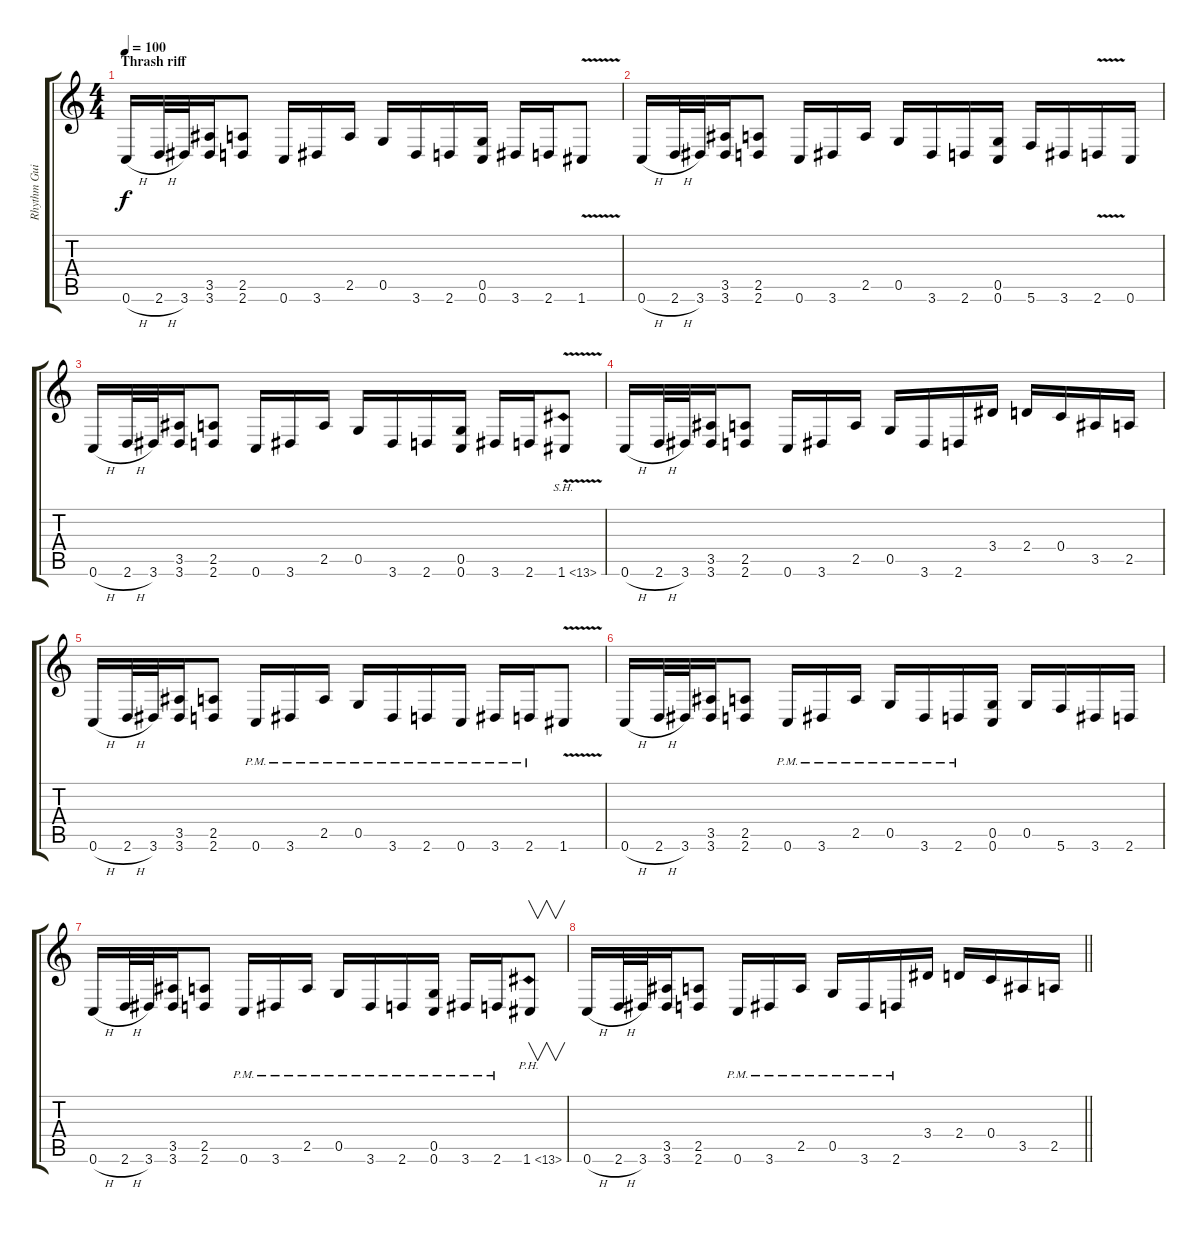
\track ("Rhythm Guitar R/Roope" "Rhythm Gui") {instrument distortionguitar}
\staff {score tabs}
\tuning (D4 A3 F3 C3 G2 C2) {hide}
\ts (4 4)
\section ("" "Thrash riff")
\tempo 100
\clef g2
\ks c
0.6{h}.16{dy f} 2.6{h}.32 3.6.32 (3.5 3.6).16 (2.5 2.6).8 0.6.16 3.6.16 2.5.16 0.5.16 3.6.16 2.6.16 (0.5 0.6).16 3.6.16 2.6.16 1.6{v}.8 |
0.6{h}.16 2.6{h}.32 3.6.32 (3.5 3.6).16 (2.5 2.6).8 0.6.16 3.6.16 2.5.16 0.5.16 3.6.16 2.6.16 (0.5 0.6).16 5.6.16 3.6.16 2.6{v}.16 0.6.16 |
0.6{h}.16 2.6{h}.32 3.6.32 (3.5 3.6).16 (2.5 2.6).8 0.6.16 3.6.16 2.5.16 0.5.16 3.6.16 2.6.16 (0.5 0.6).16 3.6.16 2.6.16 1.6{sh 12 v}.8 |
0.6{h}.16 2.6{h}.32 3.6.32 (3.5 3.6).16 (2.5 2.6).8 0.6.16 3.6.16 2.5.16 0.5.16 3.6.16 2.6.16 3.4.16 2.4.16 0.4.16 3.5.16 2.5.16 |
0.6{h}.16 2.6{h}.32 3.6.32 (3.5 3.6).16 (2.5 2.6).8 0.6{pm}.16 3.6{pm}.16 2.5{pm}.16 0.5{pm}.16 3.6{pm}.16 2.6{pm}.16 0.6{pm}.16 3.6{pm}.16 2.6{pm}.16 1.6{v}.8 |
0.6{h}.16 2.6{h}.32 3.6.32 (3.5 3.6).16 (2.5 2.6).8 0.6{pm}.16 3.6{pm}.16 2.5{pm}.16 0.5{pm}.16 3.6{pm}.16 2.6{pm}.16 (0.5 0.6).16 0.5.16 5.6.16 3.6.16 2.6.16 |
0.6{h}.16 2.6{h}.32 3.6.32 (3.5 3.6).16 (2.5 2.6).8 0.6{pm}.16 3.6{pm}.16 2.5{pm}.16 0.5{pm}.16 3.6{pm}.16 2.6{pm}.16 (0.5{pm} 0.6{pm}).16 3.6{pm}.16 2.6{pm}.16 1.6{ph 12}.8{v} |
\barLineRight lightlight
0.6{h}.16 2.6{h}.32 3.6.32 (3.5 3.6).16 (2.5 2.6).8 0.6{pm}.16 3.6{pm}.16 2.5{pm}.16 0.5{pm}.16 3.6{pm}.16 2.6{pm}.16 3.4.16 2.4.16 0.4.16 3.5.16 2.5.16
